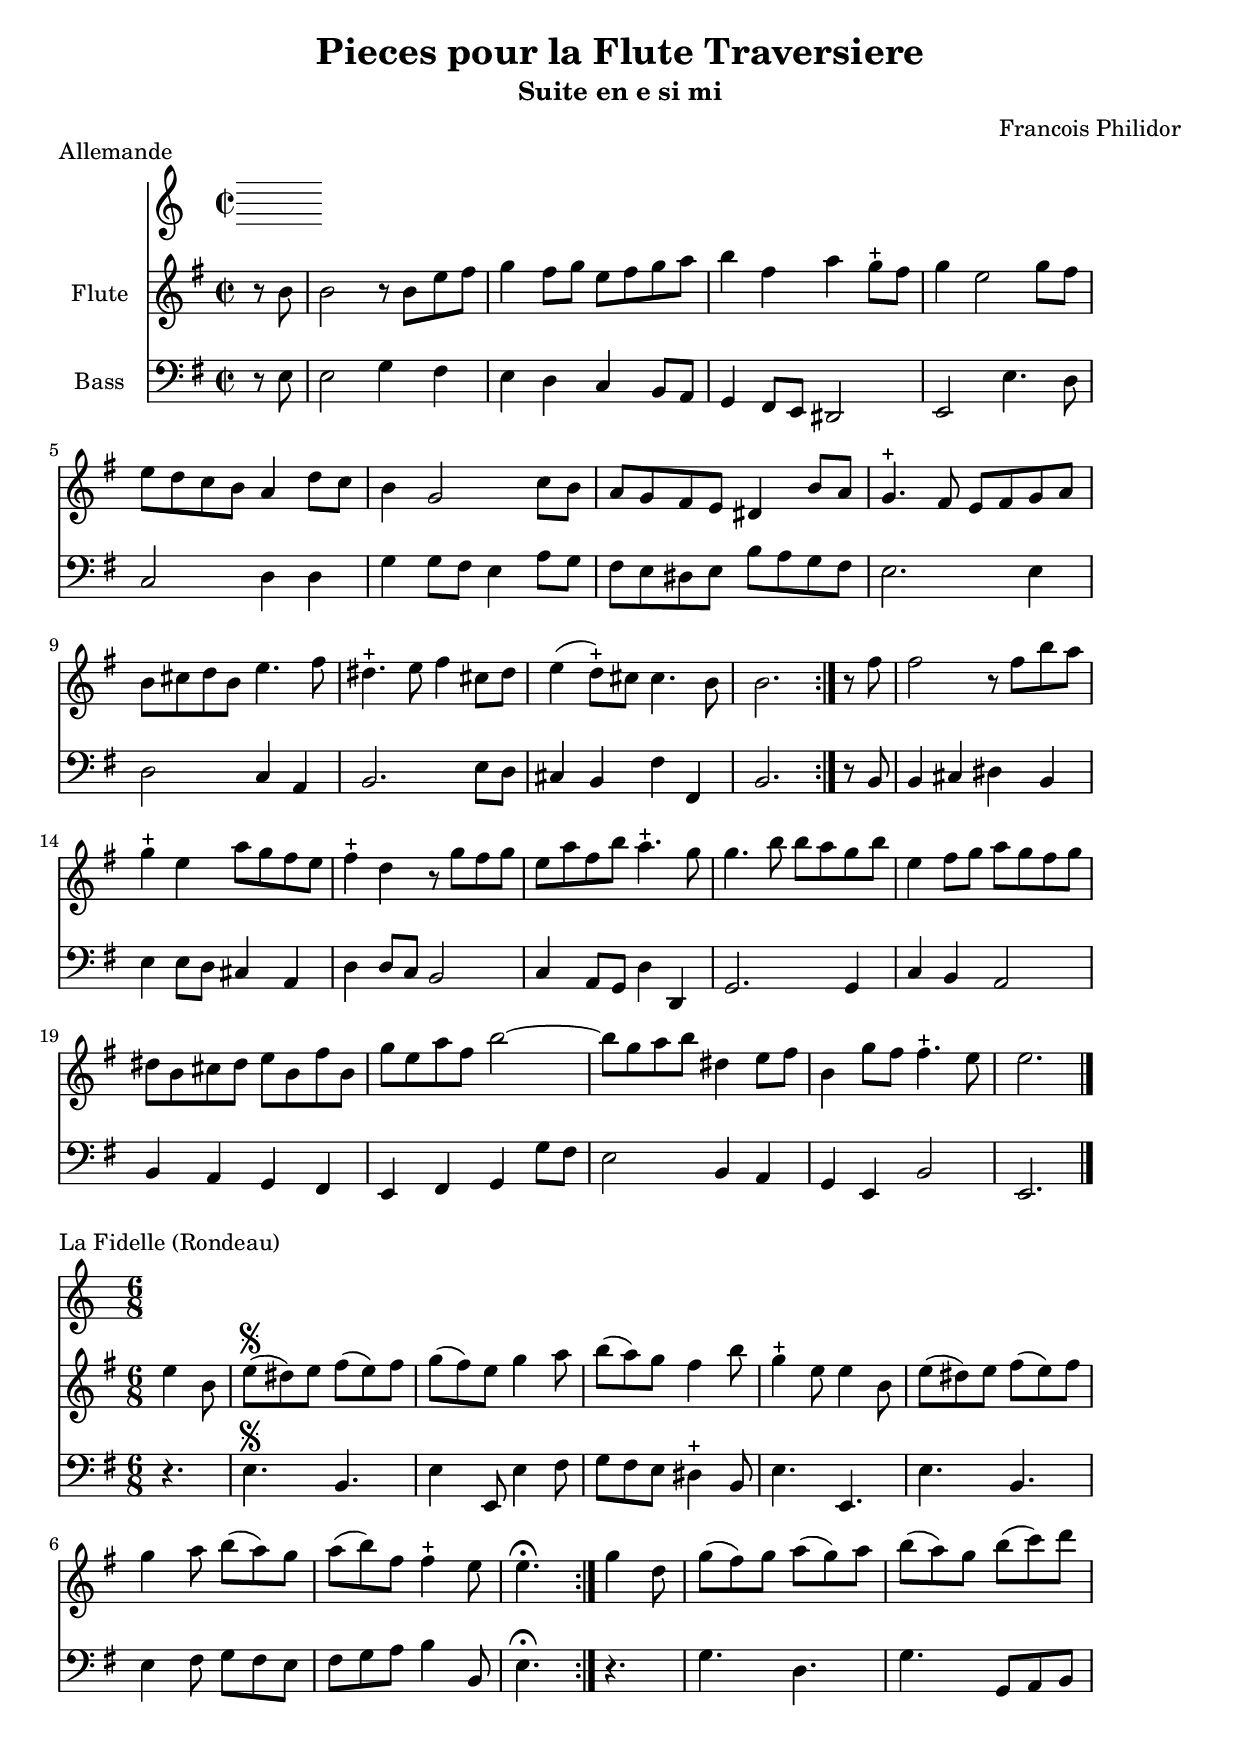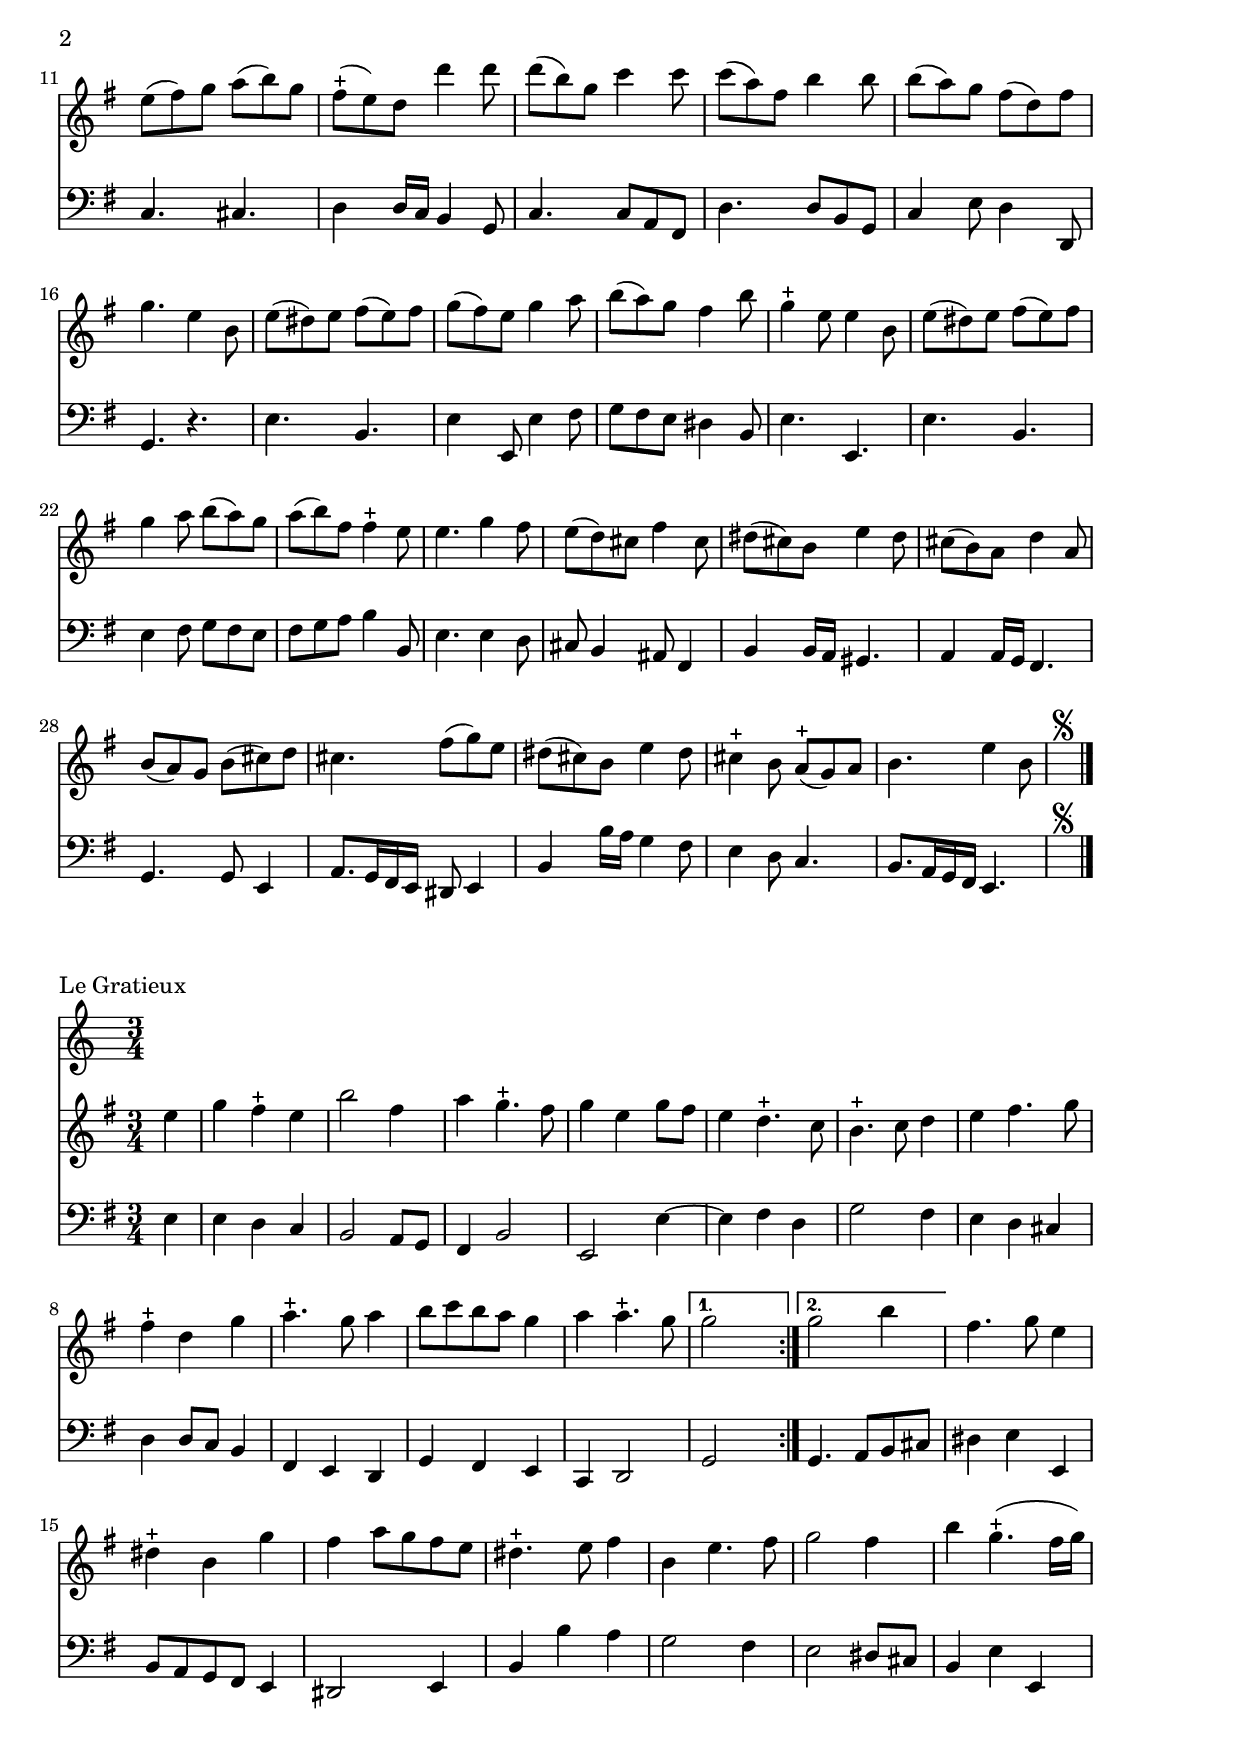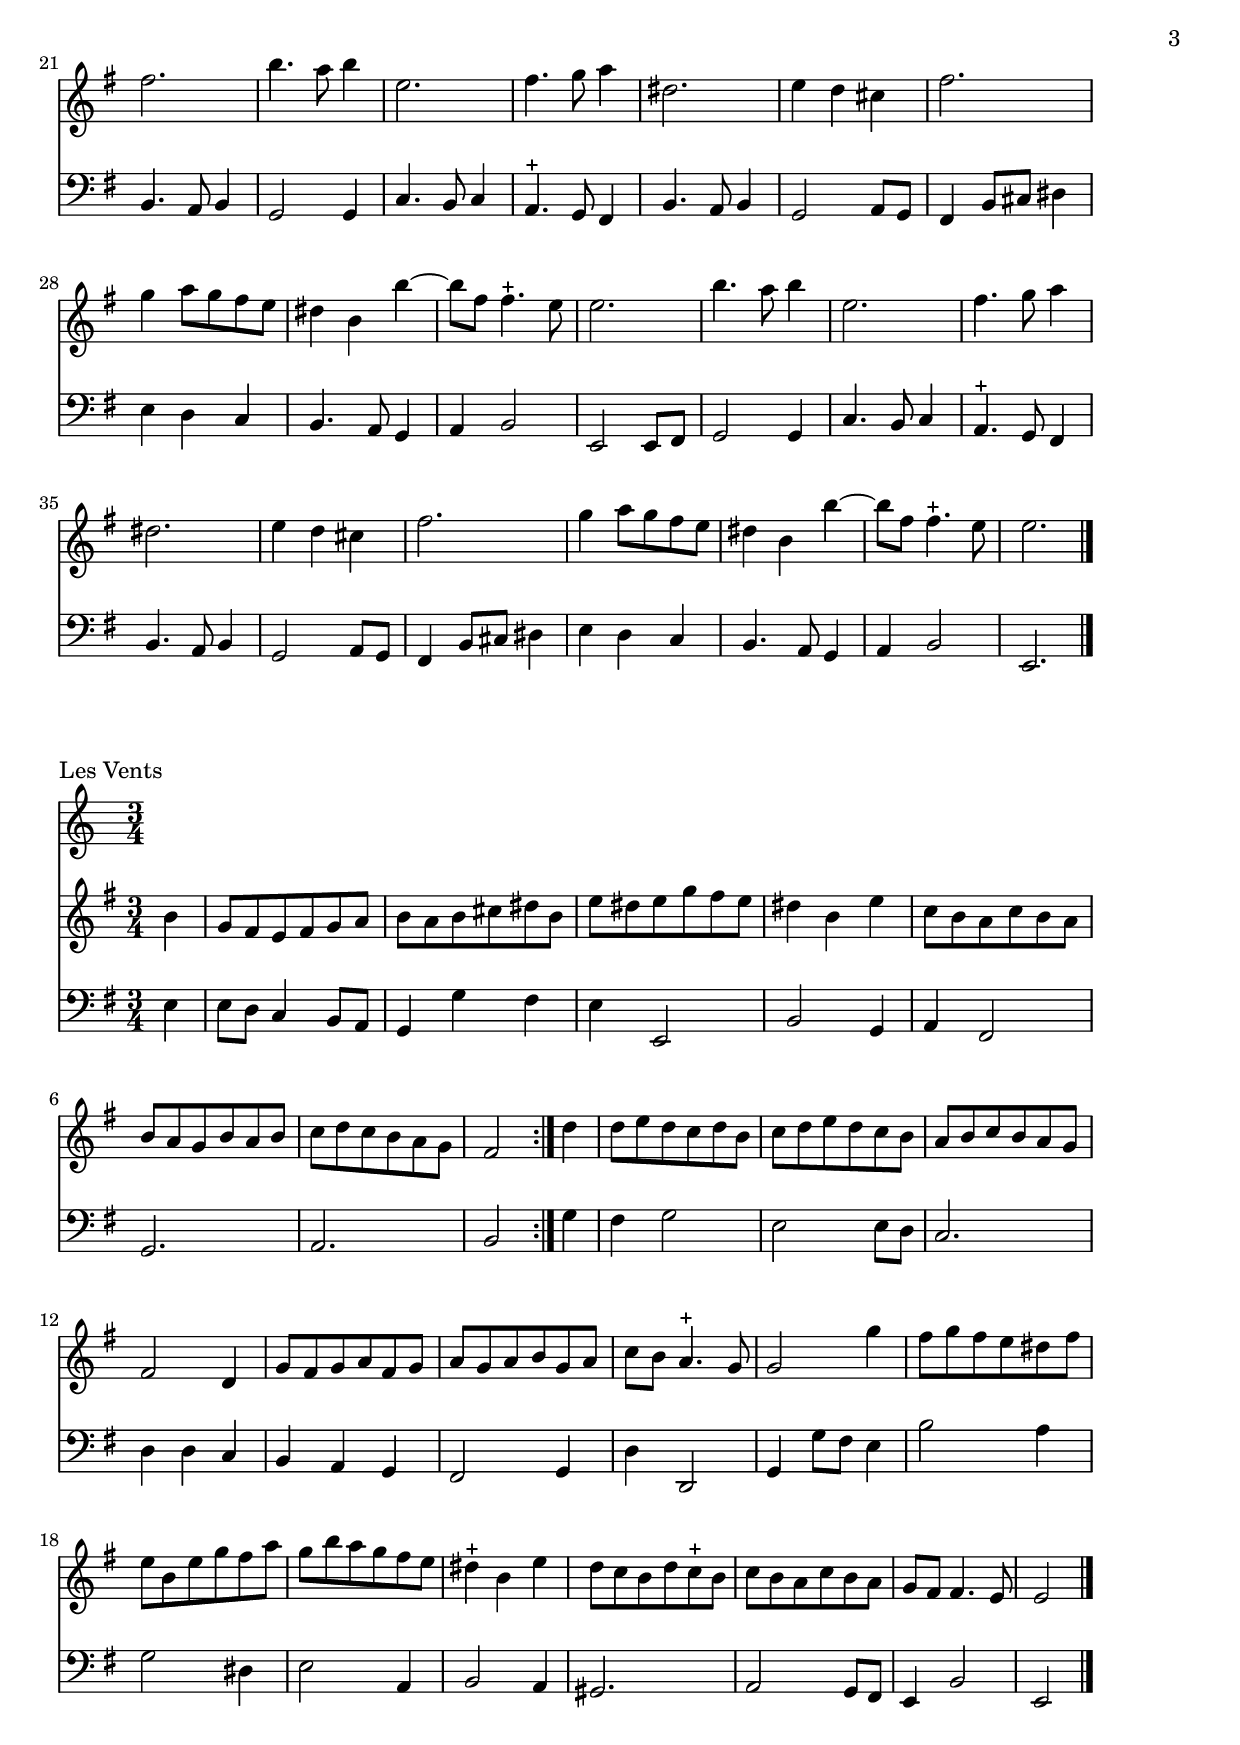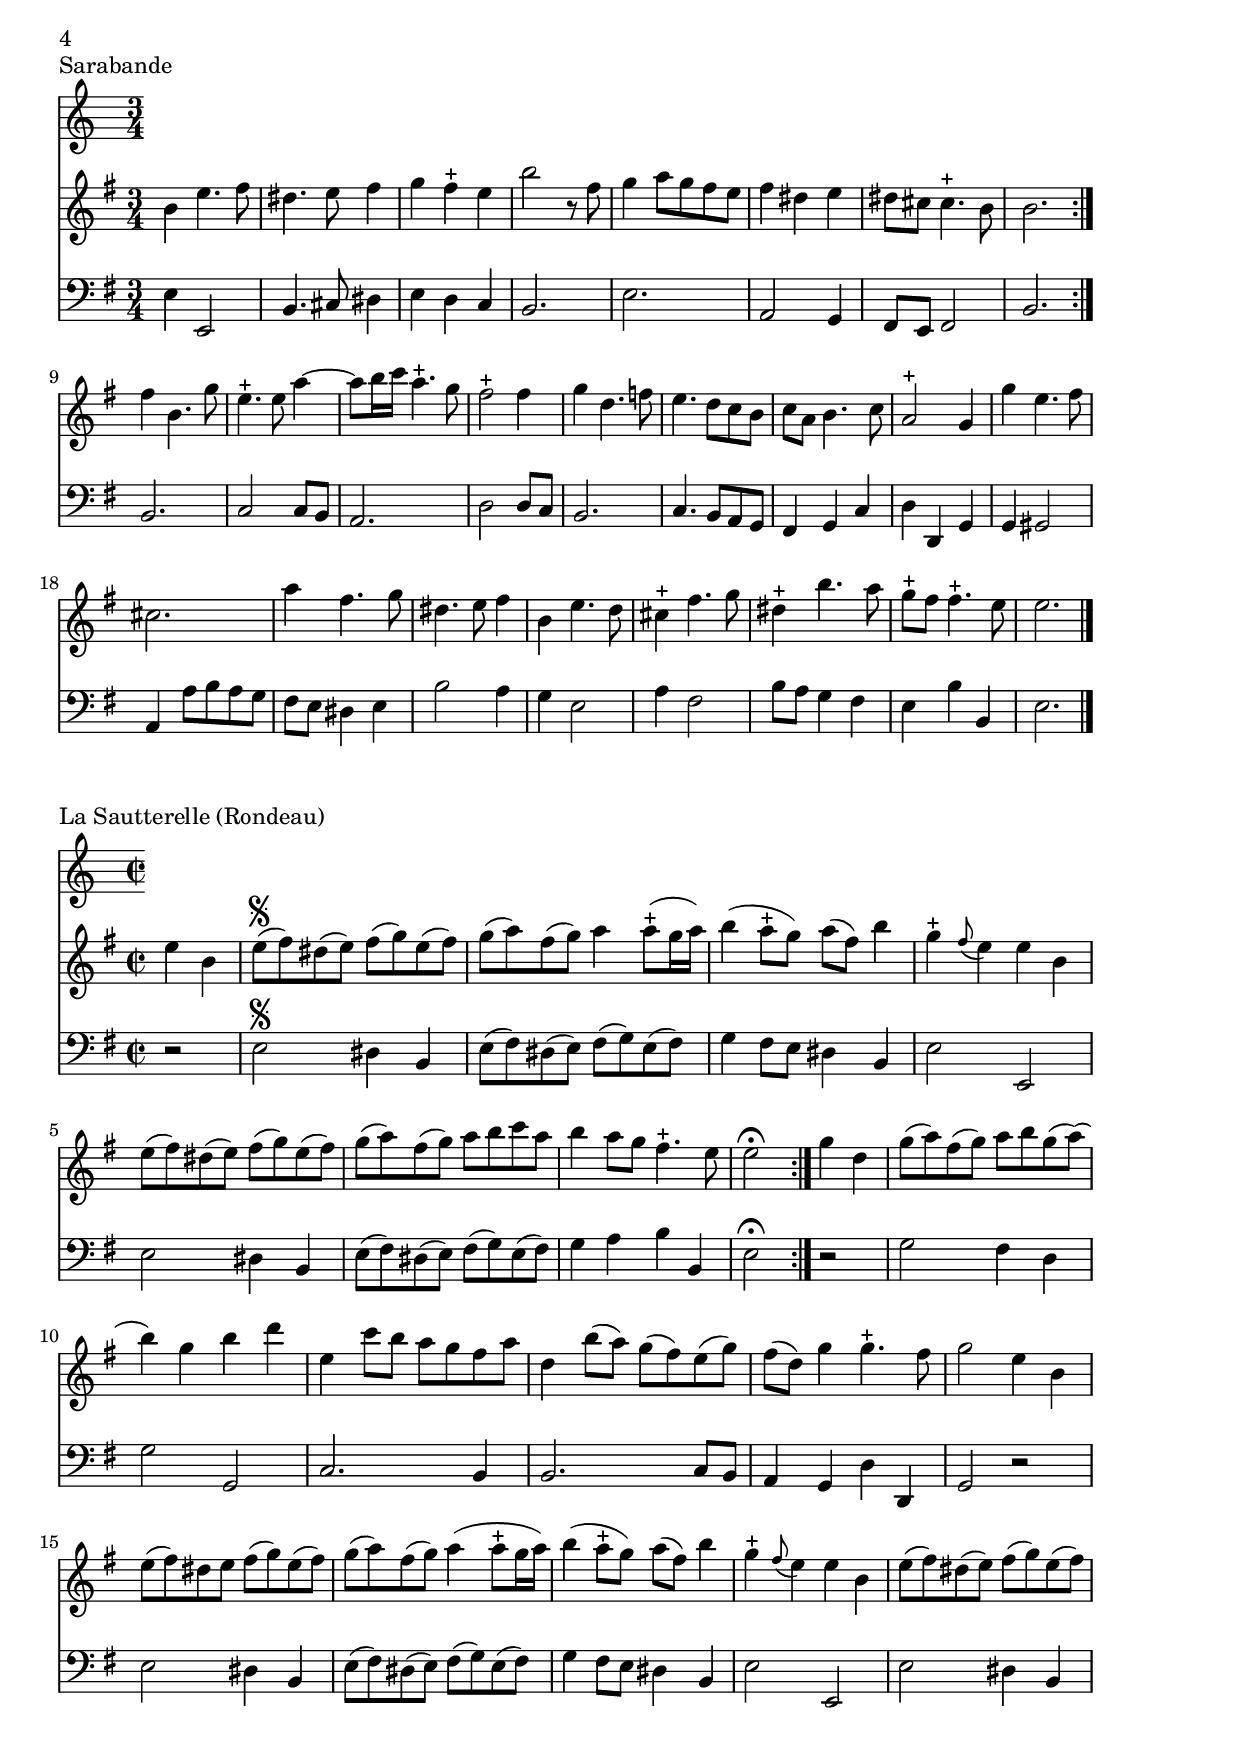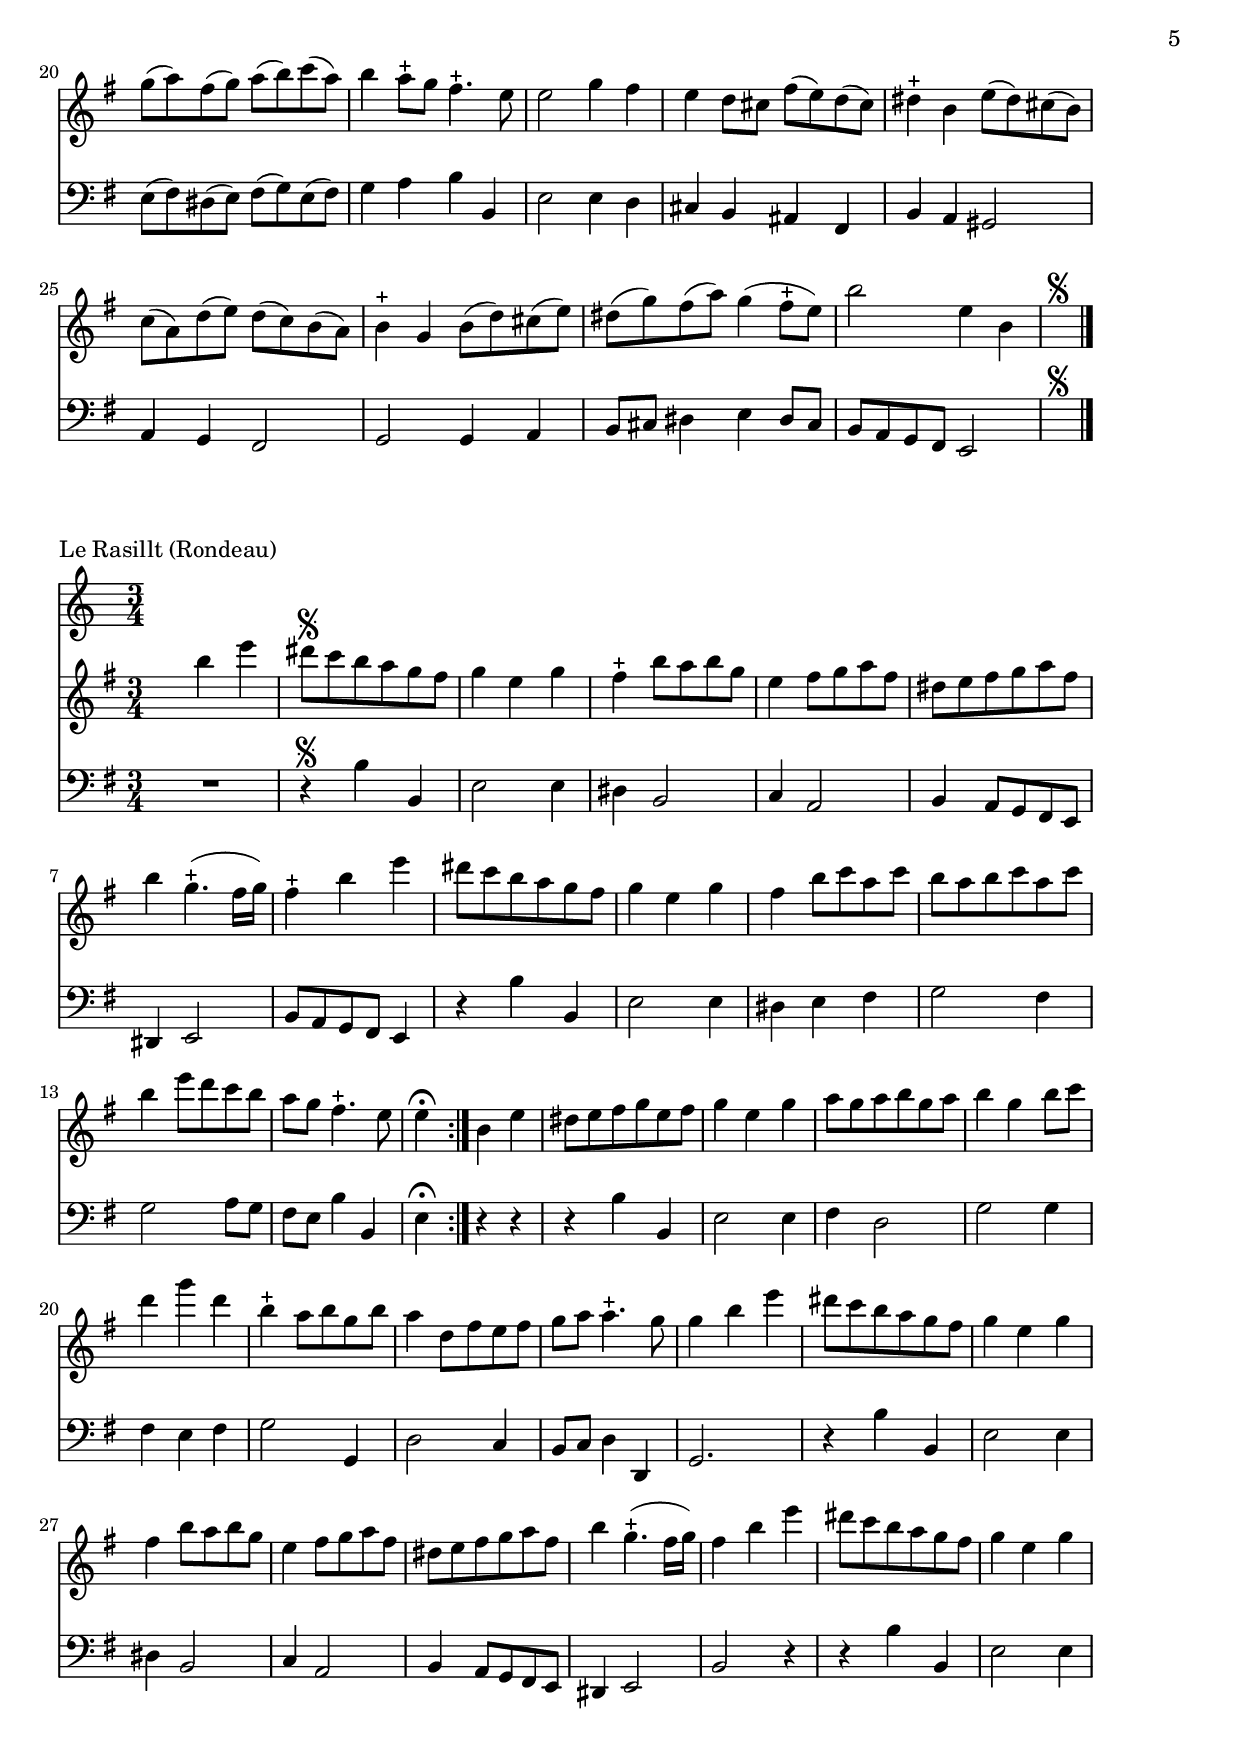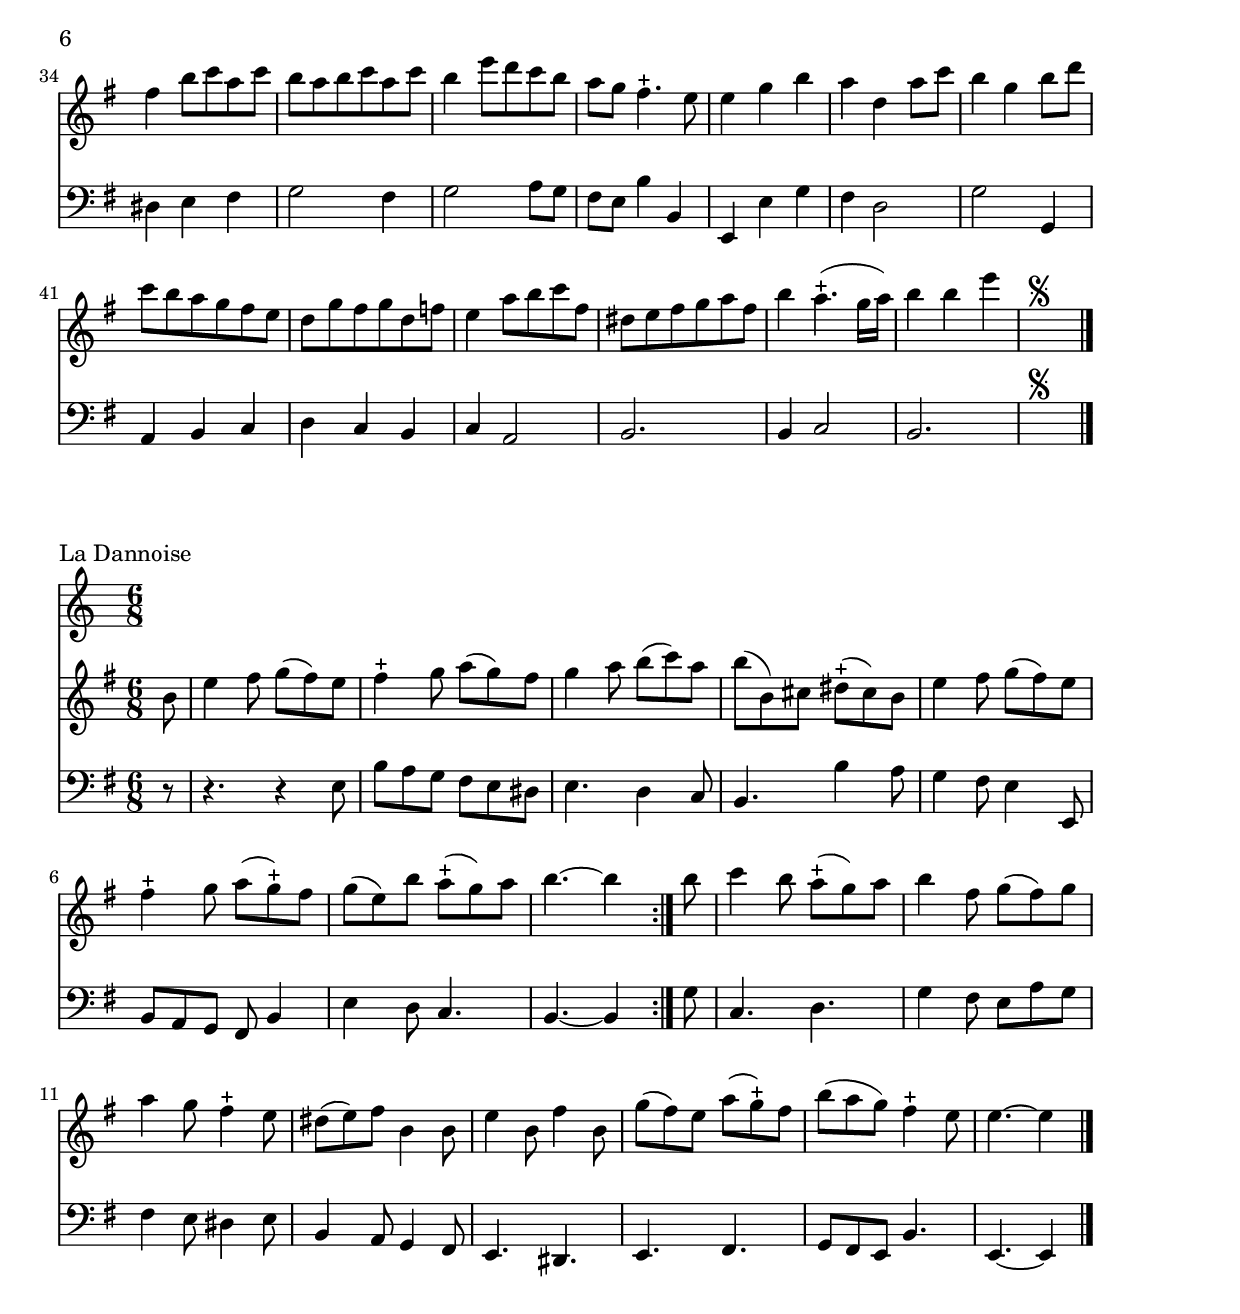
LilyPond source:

\version "2.0.3"
\include "paper20.ly"

\paper {
       linewidth = 175.000 \mm
       textheight = 255.000 \mm
       lastpagefill = ##t
       }

\header { 
	title = "Pieces pour la Flute Traversiere"
	subtitle = "Suite en e si mi"
	composer =    "Francois Philidor"
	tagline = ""
	}

\score {
	\simultaneous {
		\modernCautionaries 
		\property Score.skipBars = ##t

  \new Staff {

	\property Staff.minimumVerticalExtent = ##f
	\property Staff.verticalExtent = #'(-5.0 . 6.5)

     \notes\relative c' {
	\property Staff.instrument = "Flute"
	\clef violin
	\key g \major
	\time 2/2 
	\partial 4
	                   
	r8 b' | b2 r8 b e fis |   % 3
	g4 fis8 g e fis g a | b4 fis a g8-+ fis |   % 5
	g4 e2 g8 fis | e d c b a4 d8 c |   % 7
	b4 g2 c8 b | a g fis e dis!4 b'8 a |   % 9
	g4.-+ fis8 e fis g a | b cis! d b e4. fis8 |   % 11
	dis!4.-+ e8 fis4 cis!8 dis | e4  ( d8-+ ) cis! cis4. b8 |   % 13
	b2. \bar ":|" r8 fis' | fis2 r8 fis b a |   % 15
	g4-+ e a8 g fis e | fis4-+ d r8 g fis g |   % 17
	e a fis b a4.-+ g8 | g4. b8 b a g b |   % 19
	e,4 fis8 g a g fis g | dis! b cis! dis e b fis' b, |   % 21
	g' e a fis b2 ~ | b8 g a b dis,!4 e8 fis |   % 23
	b,4 g'8 fis fis4.-+ e8 | e2. 
	\bar "|." } }

  \new Staff {

	\property Staff.minimumVerticalExtent = ##f
	\property Staff.verticalExtent = #'(-6.5 . 5.0)

     \notes\relative c {
	\property Staff.instrument = "Bass"
	\clef bass
	\key g \major
	\time 2/2 
	\partial 4
	                   
	r8 e | e2 g4 fis |   % 3
	e d c b8 a | g4 fis8 e dis!2 |   % 5
	e e'4. d8 | c2 d4 d |   % 7
	g g8 fis e4 a8 g | fis e dis! e b' a g fis |   % 9
	e2. e4 | d2 c4 a |   % 11
	b2. e8 d | cis!4 b fis' fis, |   % 13
	b2. r8 b | b4 cis! dis! b |   % 15
	e e8 d cis!4 a | d d8 c b2 |   % 17
	c4 a8 g d'4 d, | g2. g4 |   % 19
	c b a2 | b4 a g fis |   % 21
	e fis g g'8 fis | e2 b4 a |   % 23
	g e b'2 | e,2. 
	\bar "|."
	} }
    }
\header { piece = "Allemande" }
	\paper {
	}
}

%----------------------------------------

\score {
	\simultaneous {
		\modernCautionaries 
		\property Score.skipBars = ##t

  \new Staff {

	\property Staff.minimumVerticalExtent = ##f
	\property Staff.verticalExtent = #'(-4.5 . 6.0)

     \notes\relative c' {
	\clef violin
	\key g \major
	\time 6/8 
	\partial 4.
	                   
	e'4 b8 | e\segno  ( dis! ) e fis  ( e ) fis |   % 3
	g  ( fis ) e g4 a8 | b  ( a ) g fis4 b8 |   % 5
	g4-+ e8 e4 b8 | e  ( dis! ) e fis  ( e ) fis |   % 7
	g4 a8 b  ( a ) g | a  ( b ) fis fis4-+ e8 |   % 9
	e4.\fermata \bar ":|" g4 d8 | g  ( fis ) g a  ( g ) a |   % 11
	b  ( a ) g b  ( c ) d | e,  ( fis ) g a  ( b ) g |   % 13
	fis-+  ( e ) d d'4 d8 | d  ( b ) g c4 c8 |   % 15
	c  ( a ) fis b4 b8 | b  ( a ) g fis  ( d ) fis |   % 17
	g4. e4 b8 | e  ( dis! ) e fis  ( e ) fis |   % 19
	g  ( fis ) e g4 a8 | b  ( a ) g fis4 b8 |   % 21
	g4-+ e8 e4 b8 | e  ( dis! ) e fis  ( e ) fis |   % 23
	g4 a8 b  ( a ) g | a  ( b ) fis fis4-+ e8 |   % 25
	e4. g4 fis8 | e  ( d ) cis! fis4 cis8 |   % 27
	dis!  ( cis! ) b e4 dis8 | cis!  ( b ) a d4 a8 |   % 29
	b  ( a ) g b  ( cis! ) d | cis!4. fis8  ( g ) e |   % 31
	dis!  ( cis! ) b e4 dis8 | cis!4-+ b8 a-+  ( g ) a |   % 33
	b4. e4 b8 s4.\segno \bar "|." } }

  \new Staff {

	\property Staff.minimumVerticalExtent = ##f
	\property Staff.verticalExtent = #'(-6.0 . 4.5)

     \notes\relative c {
	\clef bass
	\key g \major
	\time 6/8 
	\partial 4.
	                   
	r4. | e\segno b |   % 3
	e4 e,8 e'4 fis8 | g fis e dis!4-+ b8 |   % 5
	e4. e, | e' b |   % 7
	e4 fis8 g fis e | fis g a b4 b,8 |   % 9
	e4. \fermata r | g d |   % 11
	g g,8 a b | c4. cis! |   % 13
	d4 d16 c b4 g8 | c4. c8 a fis |   % 15
	d'4. d8 b g | c4 e8 d4 d,8 |   % 17
	g4. r | e' b |   % 19
	e4 e,8 e'4 fis8 | g fis e dis!4 b8 |   % 21
	e4. e, | e' b |   % 23
	e4 fis8 g fis e | fis g a b4 b,8 |   % 25
	e4. e4 d8 | cis! b4 ais!8 fis4 |   % 27
	b b16 a gis!4. | a4 a16 g fis4. |   % 29
	g g8 e4 | a8. g16 fis e dis!8 e4 |   % 31
	b' b'16 a g4 fis8 | e4 d8 c4. |   % 33
	b8. a16 g fis e4. s4.\segno \bar "|."
	} }
}
  \header { piece = "La Fidelle (Rondeau)" }
  \paper {
	 indent = 0.0 \mm
 	 }
}

%----------------------------------------

\score {
	\simultaneous {
		\modernCautionaries 
		\property Score.skipBars = ##t

  \new Staff {

     \notes\relative c' {
	\clef violin
	\key g \major
	\time 3/4 
	\partial 4
	                   
	\repeat volta 2 { e'4 | g fis-+ e |   % 3
	b'2 fis4 | a g4.-+ fis8 |   % 5
	g4 e g8 fis | e4 d4.-+ c8 |   % 7
	b4.-+ c8 d4 | e fis4. g8 |   % 9
	fis4-+ d g | a4.-+ g8 a4 |   % 11
	b8 c b a g4 | a a4.-+ g8 }   % 13
	\alternative { { g2 s4 } { g2 b4 }}
	 fis4. g8 e4 |   % 15
	dis!-+ b g' | fis a8 g fis e |   % 17
	dis!4.-+ e8 fis4 | b, e4. fis8 |   % 19
	g2 fis4 | b g4.-+  ( fis16 g ) |   % 21
	fis2. | b4. a8 b4 |   % 23
	e,2. | fis4. g8 a4 |   % 25
	dis,!2. | e4 d cis! |   % 27
	fis2. | g4 a8 g fis e |   % 29
	dis!4 b b' ~ | b8 fis fis4.-+ e8 |   % 31
	e2. 
	b'4. a8 b4 |   % 23
	e,2. | fis4. g8 a4 |   % 25
	dis,!2. | e4 d cis! |   % 27
	fis2. | g4 a8 g fis e |   % 29
	dis!4 b b' ~ | b8 fis fis4.-+ e8 |   % 31
	e2. \bar "|." } }

  \new Staff {

     \notes\relative c {
	\clef bass
	\key g \major
	\time 3/4 
	\partial 4
	                   
	e4 | e d c |   % 3
	b2 a8 g | fis4 b2 |   % 5
	e, e'4 ~ | e fis d |   % 7
	g2 fis4 | e d cis! |   % 9
	d d8 c b4 | fis e d |   % 11
	g fis e | c d2 |   % 13
	g2 s4 g4. a8 b cis! | dis!4 e e, |   % 15
	b'8 a g fis e4 | dis!2 e4 |   % 17
	b' b' a | g2 fis4 |   % 19
	e2 dis!8 cis! | b4 e e, |   % 21
	b'4. a8 b4 | g2 g4 |   % 23
	c4. b8 c4 | a4.-+ g8 fis4 |   % 25
	b4. a8 b4 | g2 a8 g |   % 27
	fis4 b8 cis! dis!4 | e d c |   % 29
	b4. a8 g4 | a b2 |   % 31
	e, e8 fis 
	g2 g4 |   % 23
	c4. b8 c4 | a4.-+ g8 fis4 |   % 25
	b4. a8 b4 | g2 a8 g |   % 27
	fis4 b8 cis! dis!4 | e d c |   % 29
	b4. a8 g4 | a b2 |   % 31
	e,2. \bar "|."
	} }
}
  \header { piece = "Le Gratieux" }
  \paper {
	 indent = 0.0 \mm
 	 }
}

%----------------------------------------

\score {
	\simultaneous {
		\modernCautionaries 
		\property Score.skipBars = ##t

  \new Staff {

     \notes\relative c' {
	\clef violin
	\key g \major
	\time 3/4 
	\partial 4
	                   
	b'4 | g8 fis e fis g a |   % 3
	b a b cis! dis! b | e dis! e g fis e |   % 5
	dis!4 b e | c8 b a c b a |   % 7
	b a g b a b | c d c b a g |   % 9
	fis2 \bar ":|" d'4 | d8 e d c d b |   % 11
	c d e d c b | a b c b a g |   % 13
	fis2 d4 | g8 fis g a fis g |   % 15
	a g a b g a | c b a4.-+ g8 |   % 17
	g2 g'4 | fis8 g fis e dis! fis |   % 19
	e b e g fis a | g b a g fis e |   % 21
	dis!4-+ b e | d8 c b d c-+ b |   % 23
	c b a c b a | g fis fis4. e8 |   % 25
	e2 
	\bar "|." } }

  \new Staff {

     \notes\relative c {
	\clef bass
	\key g \major
	\time 3/4 
	\partial 4
	                   
	e4 | e8 d c4 b8 a |   % 3
	g4 g' fis | e e,2 |   % 5
	b' g4 | a fis2 |   % 7
	g2. | a |   % 9
	b2 g'4 | fis g2 |   % 11
	e e8 d | c2. |   % 13
	d4 d c | b a g |   % 15
	fis2 g4 | d' d,2 |   % 17
	g4 g'8 fis e4 | b'2 a4 |   % 19
	g2 dis!4 | e2 a,4 |   % 21
	b2 a4 | gis!2. |   % 23
	a2 g8 fis | e4 b'2 |   % 25
	e, 
	\bar "|."
	} }
}
  \header { piece = "Les Vents" }
  \paper {
	 indent = 0.0 \mm
 	 }
}

%----------------------------------------

\score {
	\simultaneous {
		\modernCautionaries 
		\property Score.skipBars = ##t

  \new Staff {

     \notes\relative c' {
	\clef violin
	\key g \major
	\time 3/4 
	                   
	b'4 e4. fis8 | dis!4. e8 fis4 |   % 3
	g fis-+ e | b'2 r8 fis |   % 5
	g4 a8 g fis e | fis4 dis! e |   % 7
	dis!8 cis! cis4.-+ b8 | b2. \bar ":|"    % 9
	fis'4 b,4. g'8 | e4.-+ e8 a4 ~ |   % 11
	a8 b16 c a4.-+ g8 | fis2-+ fis4 |   % 13
	g d4. f!8 | e4. d8 c b |   % 15
	c a b4. c8 | a2-+ g4 |   % 17
	g' e4. fis8 | cis!2. |   % 19
	a'4 fis4. g8 | dis!4. e8 fis4 |   % 21
	b, e4. d8 | cis!4-+ fis4. g8 |   % 23
	dis!4-+ b'4. a8 | g-+ fis fis4.-+ e8 |   % 25
	e2. 
	\bar "|." } }

  \new Staff {

     \notes\relative c {
	\clef bass
	\key g \major
	\time 3/4 
	                   
	e4 e,2 | b'4. cis!8 dis!4 |   % 3
	e d c | b2. |   % 5
	e | a,2 g4 |   % 7
	fis8 e fis2 | b2. |   % 9
	b | c2 c8 b |   % 11
	a2. | d2 d8 c |   % 13
	b2. | c4. b8 a g |   % 15
	fis4 g c | d d, g |   % 17
	g gis!2 | a4 a'8 b a g |   % 19
	fis e dis!4 e | b'2 a4 |   % 21
	g e2 | a4 fis2 |   % 23
	b8 a g4 fis | e b' b, |   % 25
	e2. 
	\bar "|."
	} }
}
  \header { piece = "Sarabande" }
  \paper {
	 indent = 0.0 \mm
 	 }
}

%----------------------------------------

\score {
	\simultaneous {
		\modernCautionaries 
		\property Score.skipBars = ##t

  \new Staff {

     \notes\relative c' {
	\clef violin
	\key g \major
	\time 2/2 
	\partial 2
	                   
	e'4 b | 
	e8 \segno ( fis ) dis!  ( e ) fis  ( g ) e  ( fis ) |   % 3
	g  ( a ) fis  ( g ) a4 a8-+  ( g16 a ) | 
	b4  ( a8-+ g ) a  ( fis ) b4 |   % 5
	g-+ \appoggiatura fis8 e4 e b | 
	e8  ( fis ) dis!  ( e ) fis  ( g ) e  ( fis ) |   % 7
	g  ( a ) fis  ( g ) a b c a | 
	b4 a8 g fis4.-+ e8 |   % 9
	e2 \fermata \bar ":|" g4 d | 
	g8  ( a ) fis  ( g ) a b g  ( a  ( ) |   % 11
	b4 ) g b d | 
	e, c'8 b a g fis a |   % 13
	d,4 b'8  ( a ) g  ( fis ) e  ( g ) | 
	fis  ( d ) g4 g4.-+ fis8 |   % 15
	g2 e4 b | 
	e8  ( fis ) dis! e fis  ( g ) e  ( fis ) |   % 17
	g  ( a ) fis  ( g ) a4  ( a8-+ g16 a ) | 
	b4  ( a8-+ g ) a  ( fis ) b4 |   % 19
	g-+ \appoggiatura fis8 e4 e b | 
	e8  ( fis ) dis!  ( e ) fis  ( g ) e  ( fis ) |   % 21
	g  ( a ) fis  ( g ) a  ( b ) c  ( a ) | 
	b4 a8-+ g fis4.-+ e8 |   % 23
	e2 g4 fis | 
	e d8 cis! fis  ( e ) d  ( cis ) |   % 25
	dis!4-+ b e8  ( dis ) cis!  ( b ) | 
	c  ( a ) d  ( e ) d  ( c ) b  ( a ) |   % 27
	b4-+ g b8  ( d ) cis!  ( e ) | 
	dis!  ( g ) fis  ( a ) g4  ( fis8-+ e ) |   % 29
	b'2 e,4 b s2 \segno
	\bar "|." } }

  \new Staff {

     \notes\relative c {
	\clef bass
	\key g \major
	\time 2/2 
	\partial 2
	                   
	r2 | e \segno dis!4 b |   % 3
	e8  ( fis ) dis!  ( e ) fis  ( g ) e  ( fis ) | 
	g4 fis8 e dis!4 b |   % 5
	e2 e, | e' dis!4 b |   % 7
	e8  ( fis ) dis!  ( e ) fis  ( g ) e  ( fis ) | 
	g4 a b b, |   % 9
	e2 \fermata r | g fis4 d |   % 11
	g2 g, | c2. b4 |   % 13
	b2. c8 b | a4 g d' d, |   % 15
	g2 r | e' dis!4 b |   % 17
	e8  ( fis ) dis!  ( e ) fis  ( g ) e  ( fis ) | 
	g4 fis8 e dis!4 b |   % 19
	e2 e, | e' dis!4 b |   % 21
	e8  ( fis ) dis!  ( e ) fis  ( g ) e  ( fis ) | 
	g4 a b b, |   % 23
	e2 e4 d | cis! b ais! fis |   % 25
	b a gis!2 | a4 g fis2 |   % 27
	g g4 a | b8 cis! dis!4 e dis8 cis |   % 29
	b a g fis e2 s2 \segno
	\bar "|."
	} }
}
  \header { piece = "La Sautterelle (Rondeau)" }
  \paper {
	 indent = 0.0 \mm
 	 }
}

%----------------------------------------

\score {
	\simultaneous {
		\modernCautionaries 
		\property Score.skipBars = ##t

  \new Staff {

	\property Staff.minimumVerticalExtent = ##f
	\property Staff.verticalExtent = #'(-4.5 . 8.0)

     \notes\relative c' {
	\clef violin
	\key g \major
	\time 3/4 
	                   
	s4 b'' e | dis!8^\segno c b a g fis |   % 3
	g4 e g | fis-+ b8 a b g |   % 5
	e4 fis8 g a fis | dis! e fis g a fis |   % 7
	b4 g4.-+  ( fis16 g ) | fis4-+ b e |   % 9
	dis!8 c b a g fis | g4 e g |   % 11
	fis b8 c a c | b a b c a c |   % 13
	b4 e8 d c b | a g fis4.-+ e8 |   % 15
	e4 \fermata \bar ":|" b e | dis!8 e fis g e fis |   % 17
	g4 e g | a8 g a b g a |   % 19
	b4 g b8 c | d4 g d |   % 21
	b-+ a8 b g b | a4 d,8 fis e fis |   % 23
	g a a4.-+ g8 | g4 b e |   % 25
	dis!8 c b a g fis | g4 e g |   % 27
	fis b8 a b g | e4 fis8 g a fis |   % 29
	dis! e fis g a fis | b4 g4.-+ ( fis16 g ) |   % 31
	fis4 b e | dis!8 c b a g fis |   % 33
	g4 e g | fis b8 c a c |   % 35
	b a b c a c | b4 e8 d c b |   % 37
	a g fis4.-+ e8 | e4 g b |   % 39
	a d, a'8 c | b4 g b8 d |   % 41
	c b a g fis e | d g fis g d f! |   % 43
	e4 a8 b c fis, | dis! e fis g a fis |   % 45
	b4 a4.-+ ( g16 a ) | b4 b e s2. \segno
	\bar "|." } }

  \new Staff {

	\property Staff.minimumVerticalExtent = ##f
	\property Staff.verticalExtent = #'(-4.0 . 4.5)

     \notes\relative c {
	\clef bass
	\key g \major
	\time 3/4 
	                   
	R2. | r4 \segno b' b, |   % 3
	e2 e4 | dis! b2 |   % 5
	c4 a2 | b4 a8 g fis e |   % 7
	dis!4 e2 | b'8 a g fis e4 |   % 9
	r b'' b, | e2 e4 |   % 11
	dis! e fis | g2 fis4 |   % 13
	g2 a8 g | fis e b'4 b, |   % 15
	e \fermata r r | r b' b, |   % 17
	e2 e4 | fis d2 |   % 19
	g g4 | fis e fis |   % 21
	g2 g,4 | d'2 c4 |   % 23
	b8 c d4 d, | g2. |   % 25
	r4 b' b, | e2 e4 |   % 27
	dis! b2 | c4 a2 |   % 29
	b4 a8 g fis e | dis!4 e2 |   % 31
	b' r4 | r b' b, |   % 33
	e2 e4 | dis! e fis |   % 35
	g2 fis4 | g2 a8 g |   % 37
	fis e b'4 b, | e, e' g |   % 39
	fis d2 | g g,4 |   % 41
	a b c | d c b |   % 43
	c a2 | b2. |   % 45
	b4 c2 | b2. s2. \segno
	\bar "|."
	} }
}
  \header { piece = "Le Rasillt (Rondeau)" }
  \paper {
	 indent = 0.0 \mm
 	 }
}

%----------------------------------------

\score {
	\simultaneous {
		\modernCautionaries 
		\property Score.skipBars = ##t

  \new Staff {

     \notes\relative c' {
	\clef violin
	\key g \major
	\time 6/8 
	\partial 8
	                   
	b'8 | e4 fis8 g  ( fis ) e |   % 3
	fis4-+ g8 a  ( g ) fis | g4 a8 b  ( c ) a |   % 5
	b  ( b, ) cis! dis!-+  ( cis ) b | e4 fis8 g  ( fis ) e |   % 7
	fis4-+ g8 a  ( g-+ ) fis | g  ( e ) b' a-+  ( g ) a |   % 9
	b4. ~ b4 \bar ":|" b8 | c4 b8 a-+  ( g ) a |   % 11
	b4 fis8 g  ( fis ) g | a4 g8 fis4-+ e8 |   % 13
	dis!  ( e ) fis b,4 b8 | e4 b8 fis'4 b,8 |   % 15
	g'  ( fis ) e a  ( g-+ ) fis | b  ( a g ) fis4-+ e8 |   % 17
	e4. ~ e4 
	\bar "|." } }

  \new Staff {

     \notes\relative c {
	\clef bass
	\key g \major
	\time 6/8 
	\partial 8
	                   
	r8 | r4. r4 e8 |   % 3
	b' a g fis e dis! | e4. d4 c8 |   % 5
	b4. b'4 a8 | g4 fis8 e4 e,8 |   % 7
	b' a g fis b4 | e d8 c4. |   % 9
	b ~ b4 g'8 | c,4. d |   % 11
	g4 fis8 e a g | fis4 e8 dis!4 e8 |   % 13
	b4 a8 g4 fis8 | e4. dis! |   % 15
	e fis | g8 fis e b'4. |   % 17
	e, ~ e4 
	\bar "|."
	} }
}
  \header { piece = "La Dannoise" }
  \paper {
	 indent = 0.0 \mm
 	 }
}